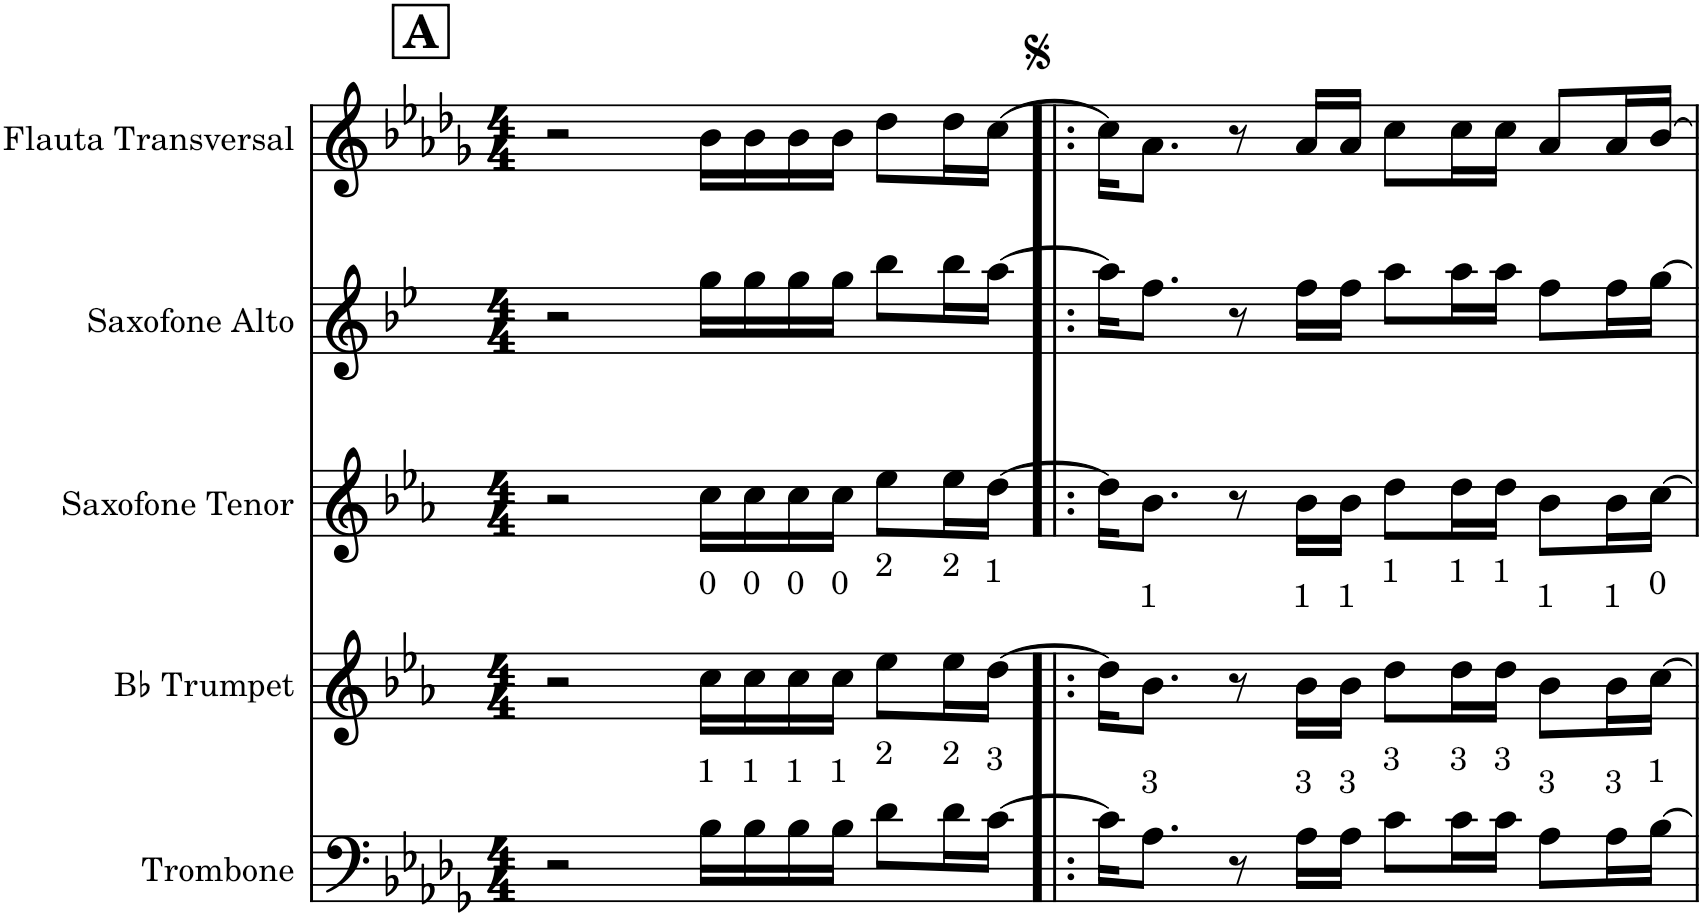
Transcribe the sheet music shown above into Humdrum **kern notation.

**kern	**kern	**kern	**kern	**kern
*part5	*part4	*part3	*part2	*part1
*staff5	*staff4	*staff3	*staff2	*staff1
*I"Trombone	*I"Bb Trumpet	*I"Saxofone Tenor	*I"Saxofone Alto	*I"Flauta Transversal
*I'Tbn.	*I'Bb Tpt.	*I'Sax. Tn.	*	*I'Fl.
*clefF4	*clefG2	*clefG2	*clefG2	*clefG2
*	*Trd1c2	*Trd8c14	*Trd5c9	*
*k[b-e-a-d-g-]	*k[b-e-a-]	*k[b-e-a-]	*k[b-e-]	*k[b-e-a-d-g-]
*M4/4	*M4/4	*M4/4	*M4/4	*M4/4
!!LO:REH:place=s1:a:B:cj:fs=14:t=A
=1	=1	=1	=1	=1
2r	2r	2r	2r	2r
!	!LO:TX:a:t=0	!	!	!
!LO:TX:a:t=1	!	!	!	!
16B-\LL	16cc\LL	16cc\LL	16gg\LL	16b-\LL
!	!LO:TX:a:t=0	!	!	!
!LO:TX:a:t=1	!	!	!	!
16B-\	16cc\	16cc\	16gg\	16b-\
!	!LO:TX:a:t=0	!	!	!
!LO:TX:a:t=1	!	!	!	!
16B-\	16cc\	16cc\	16gg\	16b-\
!	!LO:TX:a:t=0	!	!	!
!LO:TX:a:t=1	!	!	!	!
16B-\JJ	16cc\JJ	16cc\JJ	16gg\JJ	16b-\JJ
!	!LO:TX:a:t=2	!	!	!
!LO:TX:a:t=2	!	!	!	!
8d-\L	8ee-\L	8ee-\L	8bb-\L	8dd-\L
!	!LO:TX:a:t=2	!	!	!
!LO:TX:a:t=2	!	!	!	!
16d-\L	16ee-\L	16ee-\L	16bb-\L	16dd-\L
!	!LO:TX:a:t=1	!	!	!
!LO:TX:a:t=3	!	!	!	!
[16c\JJ	[16dd\JJ	[16dd\JJ	[16aa\JJ	[16cc\JJ
=2!|:	=2!|:	=2!|:	=2!|:	=2!|:
16c\KL]	16dd\KL]	16dd\KL]	16aa\KL]	16cc\KL]
!	!LO:TX:a:t=1	!	!	!
!LO:TX:a:t=3	!	!	!	!
8.A-\J	8.b-\J	8.b-\J	8.ff\J	8.a-\J
8r	8r	8r	8r	8r
!	!LO:TX:a:t=1	!	!	!
!LO:TX:a:t=3	!	!	!	!
16A-\LL	16b-\LL	16b-\LL	16ff\LL	16a-/LL
!	!LO:TX:a:t=1	!	!	!
!LO:TX:a:t=3	!	!	!	!
16A-\JJ	16b-\JJ	16b-\JJ	16ff\JJ	16a-/JJ
!	!LO:TX:a:t=1	!	!	!
!LO:TX:a:t=3	!	!	!	!
8c\L	8dd\L	8dd\L	8aa\L	8cc\L
!	!LO:TX:a:t=1	!	!	!
!LO:TX:a:t=3	!	!	!	!
16c\L	16dd\L	16dd\L	16aa\L	16cc\L
!	!LO:TX:a:t=1	!	!	!
!LO:TX:a:t=3	!	!	!	!
16c\JJ	16dd\JJ	16dd\JJ	16aa\JJ	16cc\JJ
!	!LO:TX:a:t=1	!	!	!
!LO:TX:a:t=3	!	!	!	!
8A-\L	8b-\L	8b-\L	8ff\L	8a-/L
!	!LO:TX:a:t=1	!	!	!
!LO:TX:a:t=3	!	!	!	!
16A-\L	16b-\L	16b-\L	16ff\L	16a-/L
!	!LO:TX:a:t=0	!	!	!
!LO:TX:a:t=1	!	!	!	!
[16B-\JJ	[16cc\JJ	[16cc\JJ	[16gg\JJ	[16b-/JJ
=	=	=	=	=
*-	*-	*-	*-	*-
